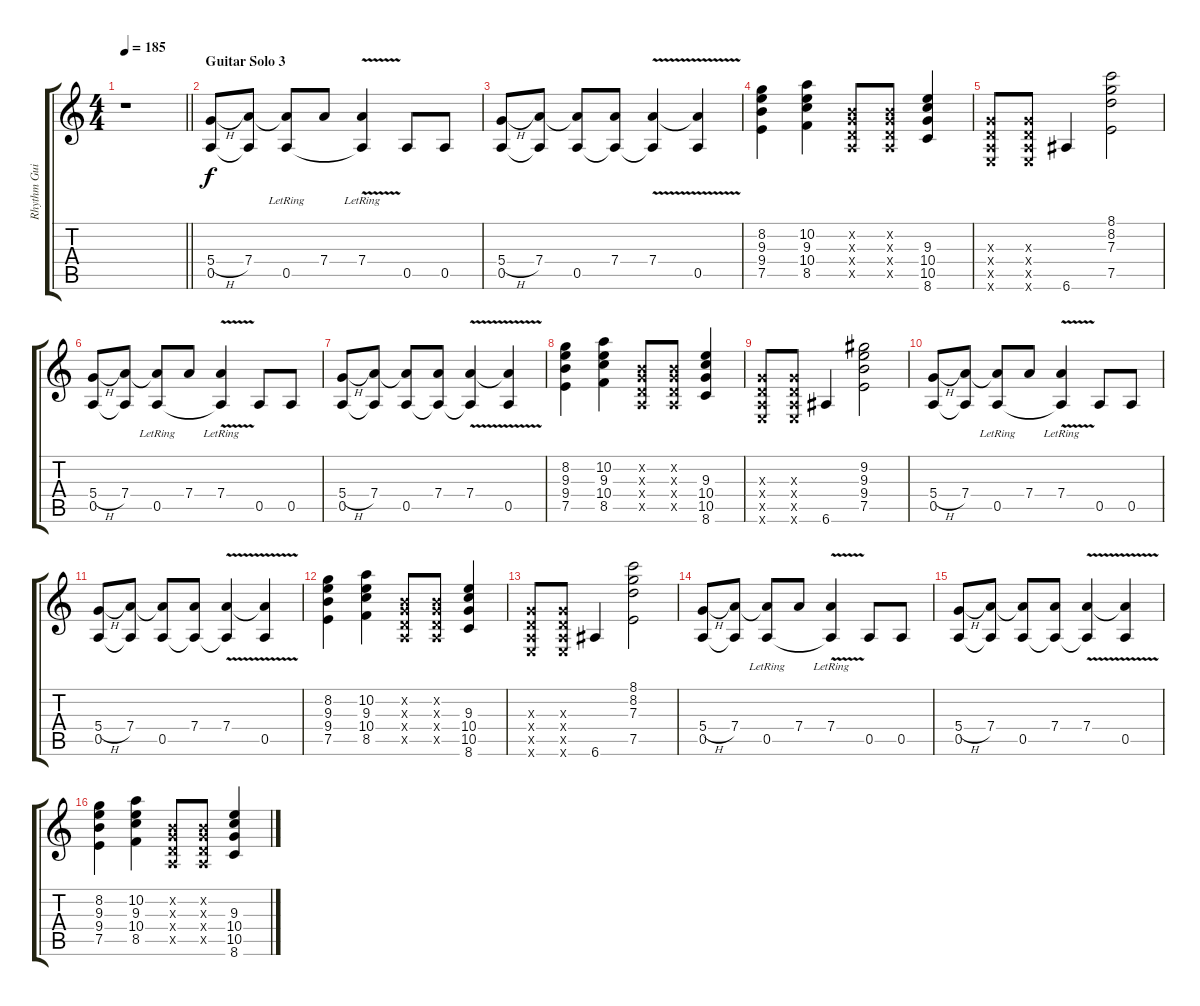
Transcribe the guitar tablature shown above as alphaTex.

\track ("Rhythm Guitar 1" "Rhythm Gui") {mute instrument overdrivenguitar}
\staff {score tabs}
\tuning (E4 B3 G3 D3 A2 E2) {hide}
\ts (4 4)
\tempo 185
\clef g2
\barLineRight lightlight
\ks c
r.1{dy f} |
\section ("" "Guitar Solo 3")
(5.4{h} 0.5).8 (7.4 0.5{t}).8 (7.4{t} 0.5{lr}).8 7.4.8 (7.4{v lr} 0.5{t}).4 0.5.8 0.5.8 |
(5.4{h} 0.5).8 (7.4 0.5{t}).8 (7.4{t} 0.5).8 (7.4 0.5{t}).8 (7.4{v} 0.5{t}).4 (7.4{t} 0.5).4 |
(8.2 9.3 9.4 7.5).4 (10.2 9.3 10.4 8.5).4 (0.2{x} 0.3{x} 0.4{x} 0.5{x}).8 (0.2{x} 0.3{x} 0.4{x} 0.5{x}).8 (9.3 10.4 10.5 8.6).4 |
(0.3{x} 0.4{x} 0.5{x} 0.6{x}).8 (0.3{x} 0.4{x} 0.5{x} 0.6{x}).8 6.6.4 (8.1 8.2 7.3 7.5).2 |
(5.4{h} 0.5).8 (7.4 0.5{t}).8 (7.4{t} 0.5{lr}).8 7.4.8 (7.4{v lr} 0.5{t}).4 0.5.8 0.5.8 |
(5.4{h} 0.5).8 (7.4 0.5{t}).8 (7.4{t} 0.5).8 (7.4 0.5{t}).8 (7.4{v} 0.5{t}).4 (7.4{t} 0.5).4 |
(8.2 9.3 9.4 7.5).4 (10.2 9.3 10.4 8.5).4 (0.2{x} 0.3{x} 0.4{x} 0.5{x}).8 (0.2{x} 0.3{x} 0.4{x} 0.5{x}).8 (9.3 10.4 10.5 8.6).4 |
(0.3{x} 0.4{x} 0.5{x} 0.6{x}).8 (0.3{x} 0.4{x} 0.5{x} 0.6{x}).8 6.6.4 (9.2 9.3 9.4 7.5).2 |
(5.4{h} 0.5).8 (7.4 0.5{t}).8 (7.4{t} 0.5{lr}).8 7.4.8 (7.4{v lr} 0.5{t}).4 0.5.8 0.5.8 |
(5.4{h} 0.5).8 (7.4 0.5{t}).8 (7.4{t} 0.5).8 (7.4 0.5{t}).8 (7.4{v} 0.5{t}).4 (7.4{t} 0.5).4 |
(8.2 9.3 9.4 7.5).4 (10.2 9.3 10.4 8.5).4 (0.2{x} 0.3{x} 0.4{x} 0.5{x}).8 (0.2{x} 0.3{x} 0.4{x} 0.5{x}).8 (9.3 10.4 10.5 8.6).4 |
(0.3{x} 0.4{x} 0.5{x} 0.6{x}).8 (0.3{x} 0.4{x} 0.5{x} 0.6{x}).8 6.6.4 (8.1 8.2 7.3 7.5).2 |
(5.4{h} 0.5).8 (7.4 0.5{t}).8 (7.4{t} 0.5{lr}).8 7.4.8 (7.4{v lr} 0.5{t}).4 0.5.8 0.5.8 |
(5.4{h} 0.5).8 (7.4 0.5{t}).8 (7.4{t} 0.5).8 (7.4 0.5{t}).8 (7.4{v} 0.5{t}).4 (7.4{t} 0.5).4 |
(8.2 9.3 9.4 7.5).4 (10.2 9.3 10.4 8.5).4 (0.2{x} 0.3{x} 0.4{x} 0.5{x}).8 (0.2{x} 0.3{x} 0.4{x} 0.5{x}).8 (9.3 10.4 10.5 8.6).4
